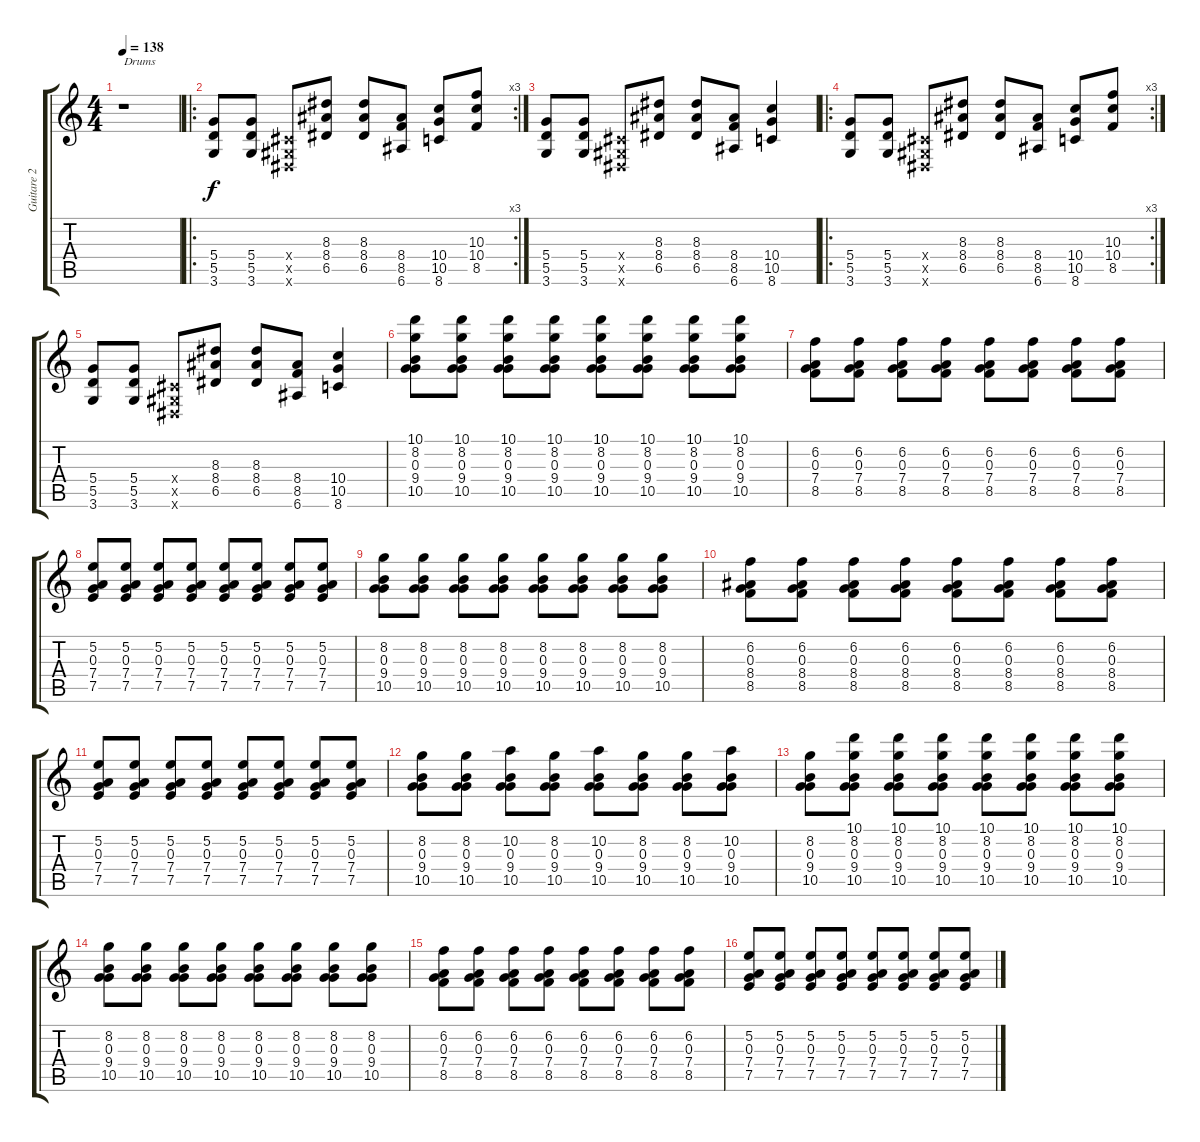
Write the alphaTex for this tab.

\track ("Guitare 2" "Guitare 2") {instrument distortionguitar}
\staff {score tabs}
\tuning (E4 B3 G3 D3 A2 E2) {hide}
\ts (4 4)
\tempo 138
\clef g2
\ks c
r.1{txt "Drums" dy f instrument distortionguitar} |
\ro
\rc 3
(5.4 5.5 3.6).8 (5.4 5.5 3.6).8 (-1.4{x} -1.5{x} -1.6{x}).8 (8.3 8.4 6.5).8 (8.3 8.4 6.5).8 (8.4 8.5 6.6).8 (10.4 10.5 8.6).8 (10.3 10.4 8.5).8 |
(5.4 5.5 3.6).8 (5.4 5.5 3.6).8 (-1.4{x} -1.5{x} -1.6{x}).8 (8.3 8.4 6.5).8 (8.3 8.4 6.5).8 (8.4 8.5 6.6).8 (10.4 10.5 8.6).4 |
\ro
\rc 3
(5.4 5.5 3.6).8 (5.4 5.5 3.6).8 (-1.4{x} -1.5{x} -1.6{x}).8 (8.3 8.4 6.5).8 (8.3 8.4 6.5).8 (8.4 8.5 6.6).8 (10.4 10.5 8.6).8 (10.3 10.4 8.5).8 |
(5.4 5.5 3.6).8 (5.4 5.5 3.6).8 (-1.4{x} -1.5{x} -1.6{x}).8 (8.3 8.4 6.5).8 (8.3 8.4 6.5).8 (8.4 8.5 6.6).8 (10.4 10.5 8.6).4 |
(10.1 8.2 0.3 9.4 10.5).8 (10.1 8.2 0.3 9.4 10.5).8 (10.1 8.2 0.3 9.4 10.5).8 (10.1 8.2 0.3 9.4 10.5).8 (10.1 8.2 0.3 9.4 10.5).8 (10.1 8.2 0.3 9.4 10.5).8 (10.1 8.2 0.3 9.4 10.5).8 (10.1 8.2 0.3 9.4 10.5).8 |
(6.2 0.3 7.4 8.5).8 (6.2 0.3 7.4 8.5).8 (6.2 0.3 7.4 8.5).8 (6.2 0.3 7.4 8.5).8 (6.2 0.3 7.4 8.5).8 (6.2 0.3 7.4 8.5).8 (6.2 0.3 7.4 8.5).8 (6.2 0.3 7.4 8.5).8 |
(5.2 0.3 7.4 7.5).8 (5.2 0.3 7.4 7.5).8 (5.2 0.3 7.4 7.5).8 (5.2 0.3 7.4 7.5).8 (5.2 0.3 7.4 7.5).8 (5.2 0.3 7.4 7.5).8 (5.2 0.3 7.4 7.5).8 (5.2 0.3 7.4 7.5).8 |
(8.2 0.3 9.4 10.5).8 (8.2 0.3 9.4 10.5).8 (8.2 0.3 9.4 10.5).8 (8.2 0.3 9.4 10.5).8 (8.2 0.3 9.4 10.5).8 (8.2 0.3 9.4 10.5).8 (8.2 0.3 9.4 10.5).8 (8.2 0.3 9.4 10.5).8 |
(6.2 0.3 8.4 8.5).8 (6.2 0.3 8.4 8.5).8 (6.2 0.3 8.4 8.5).8 (6.2 0.3 8.4 8.5).8 (6.2 0.3 8.4 8.5).8 (6.2 0.3 8.4 8.5).8 (6.2 0.3 8.4 8.5).8 (6.2 0.3 8.4 8.5).8 |
(5.2 0.3 7.4 7.5).8 (5.2 0.3 7.4 7.5).8 (5.2 0.3 7.4 7.5).8 (5.2 0.3 7.4 7.5).8 (5.2 0.3 7.4 7.5).8 (5.2 0.3 7.4 7.5).8 (5.2 0.3 7.4 7.5).8 (5.2 0.3 7.4 7.5).8 |
(8.2 0.3 9.4 10.5).8 (8.2 0.3 9.4 10.5).8 (10.2 0.3 9.4 10.5).8 (8.2 0.3 9.4 10.5).8 (10.2 0.3 9.4 10.5).8 (8.2 0.3 9.4 10.5).8 (8.2 0.3 9.4 10.5).8 (10.2 0.3 9.4 10.5).8 |
(8.2 0.3 9.4 10.5).8 (10.1 8.2 0.3 9.4 10.5).8 (10.1 8.2 0.3 9.4 10.5).8 (10.1 8.2 0.3 9.4 10.5).8 (10.1 8.2 0.3 9.4 10.5).8 (10.1 8.2 0.3 9.4 10.5).8 (10.1 8.2 0.3 9.4 10.5).8 (10.1 8.2 0.3 9.4 10.5).8 |
(8.2 0.3 9.4 10.5).8 (8.2 0.3 9.4 10.5).8 (8.2 0.3 9.4 10.5).8 (8.2 0.3 9.4 10.5).8 (8.2 0.3 9.4 10.5).8 (8.2 0.3 9.4 10.5).8 (8.2 0.3 9.4 10.5).8 (8.2 0.3 9.4 10.5).8 |
(6.2 0.3 7.4 8.5).8 (6.2 0.3 7.4 8.5).8 (6.2 0.3 7.4 8.5).8 (6.2 0.3 7.4 8.5).8 (6.2 0.3 7.4 8.5).8 (6.2 0.3 7.4 8.5).8 (6.2 0.3 7.4 8.5).8 (6.2 0.3 7.4 8.5).8 |
(5.2 0.3 7.4 7.5).8 (5.2 0.3 7.4 7.5).8 (5.2 0.3 7.4 7.5).8 (5.2 0.3 7.4 7.5).8 (5.2 0.3 7.4 7.5).8 (5.2 0.3 7.4 7.5).8 (5.2 0.3 7.4 7.5).8 (5.2 0.3 7.4 7.5).8
